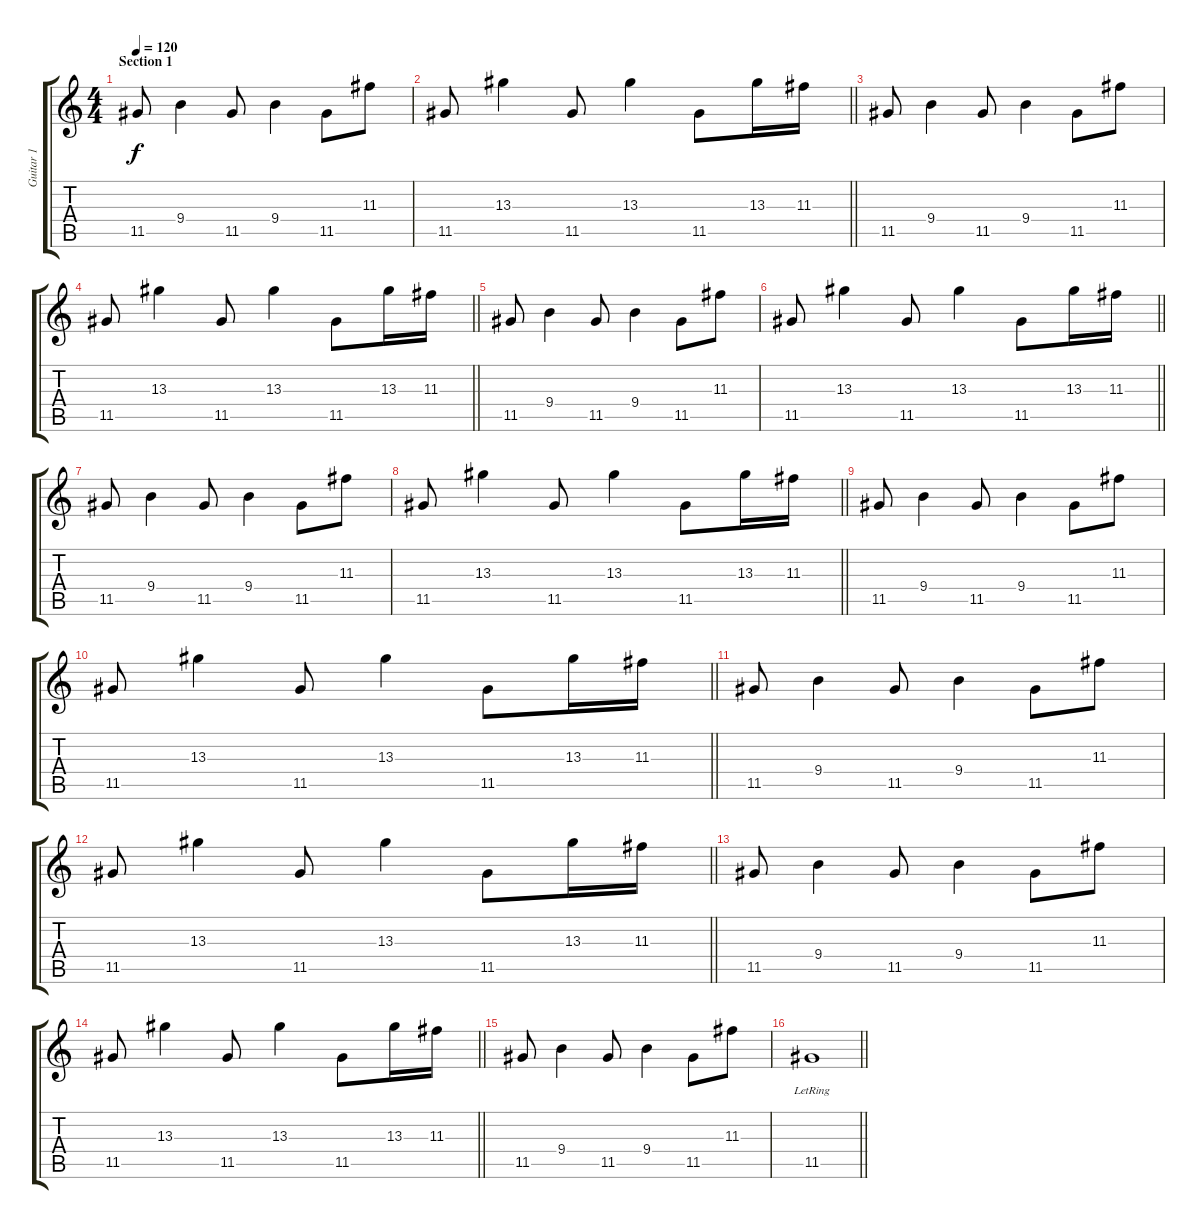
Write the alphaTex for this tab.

\track ("Guitar 1" "Guitar 1") {instrument distortionguitar}
\staff {score tabs}
\tuning (E4 B3 G3 D3 A2 E2) {hide}
\ts (4 4)
\section ("" "Section 1")
\tempo 120
\clef g2
\ks c
11.5.8{dy f} 9.4.4 11.5.8 9.4.4 11.5.8 11.3.8 |
\barLineRight lightlight
11.5.8 13.3.4 11.5.8 13.3.4 11.5.8 13.3.16 11.3.16 |
11.5.8 9.4.4 11.5.8 9.4.4 11.5.8 11.3.8 |
\barLineRight lightlight
11.5.8 13.3.4 11.5.8 13.3.4 11.5.8 13.3.16 11.3.16 |
11.5.8 9.4.4 11.5.8 9.4.4 11.5.8 11.3.8 |
\barLineRight lightlight
11.5.8 13.3.4 11.5.8 13.3.4 11.5.8 13.3.16 11.3.16 |
11.5.8 9.4.4 11.5.8 9.4.4 11.5.8 11.3.8 |
\barLineRight lightlight
11.5.8 13.3.4 11.5.8 13.3.4 11.5.8 13.3.16 11.3.16 |
11.5.8 9.4.4 11.5.8 9.4.4 11.5.8 11.3.8 |
\barLineRight lightlight
11.5.8 13.3.4 11.5.8 13.3.4 11.5.8 13.3.16 11.3.16 |
11.5.8 9.4.4 11.5.8 9.4.4 11.5.8 11.3.8 |
\barLineRight lightlight
11.5.8 13.3.4 11.5.8 13.3.4 11.5.8 13.3.16 11.3.16 |
11.5.8 9.4.4 11.5.8 9.4.4 11.5.8 11.3.8 |
\barLineRight lightlight
11.5.8 13.3.4 11.5.8 13.3.4 11.5.8 13.3.16 11.3.16 |
11.5.8 9.4.4 11.5.8 9.4.4 11.5.8 11.3.8 |
\barLineRight lightlight
11.5{lr}.1
